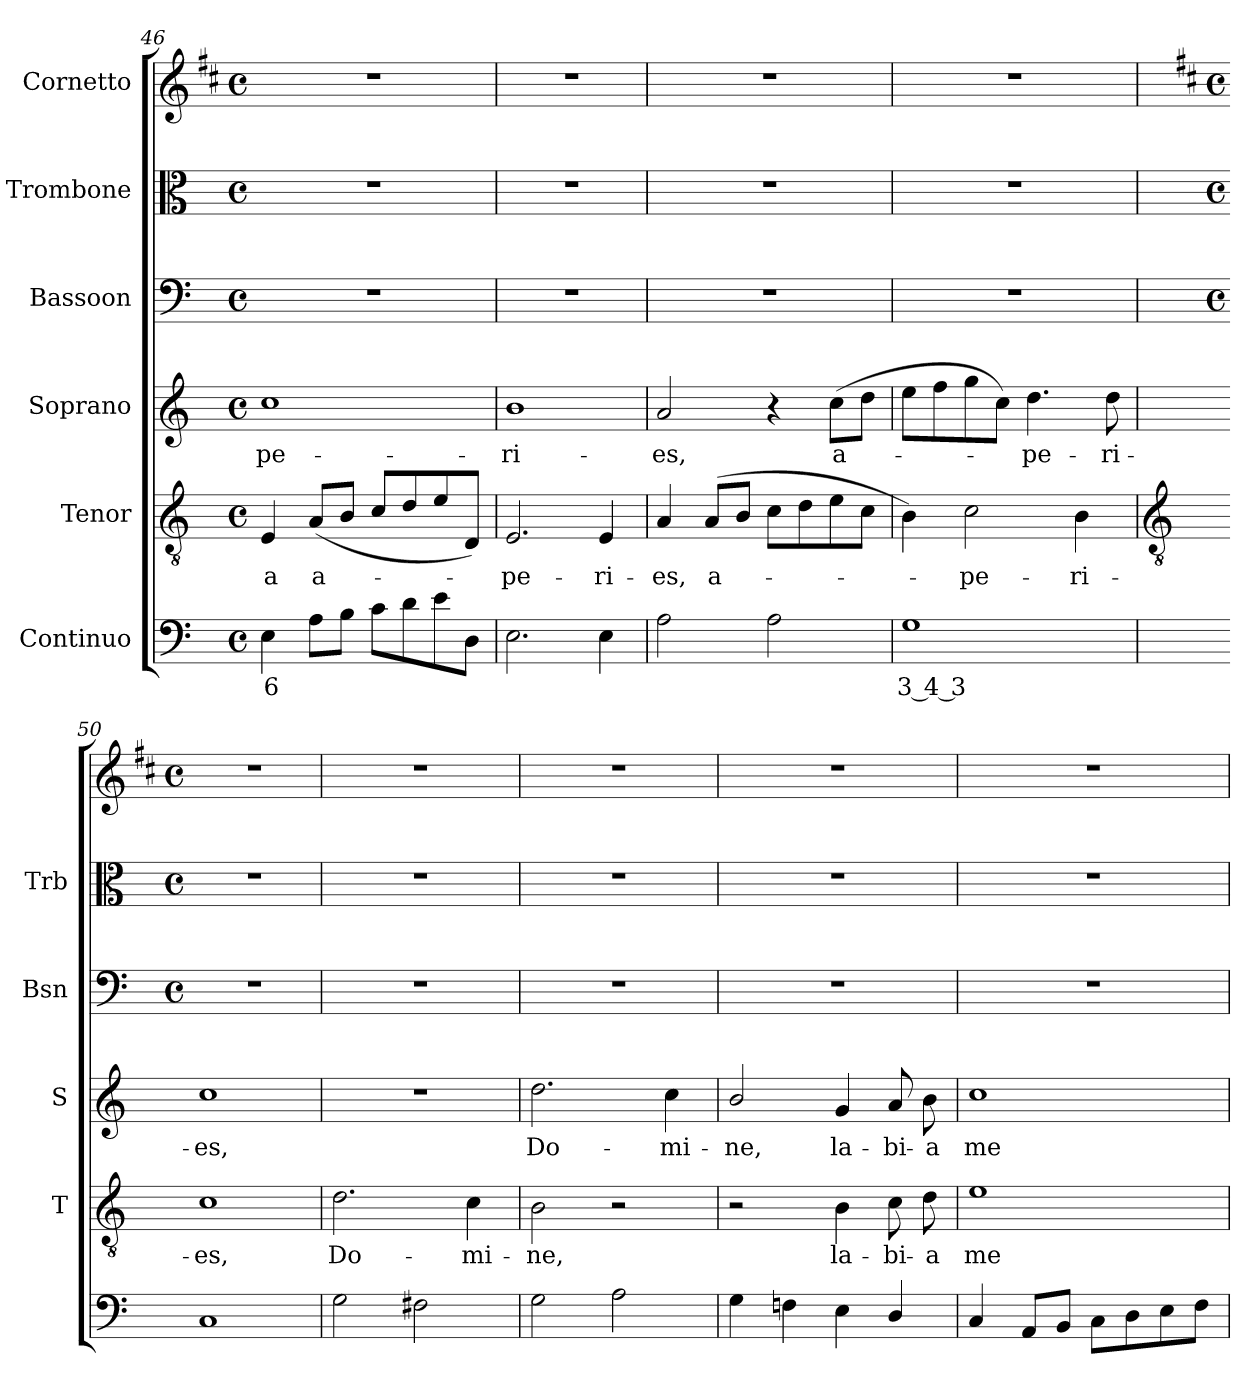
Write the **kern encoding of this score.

**kern	**text	**kern	**text	**kern	**text	**kern	**kern	**kern
*part6	*part6	*part5	*part5	*part4	*part4	*part3	*part2	*part1
*staff6	*staff6	*staff5	*staff5	*staff4	*staff4	*staff3	*staff2	*staff1
*I"Continuo	*	*I"Tenor	*	*I"Soprano	*	*I"Bassoon	*I"Trombone	*I"Cornetto
*	*	*I'T	*	*I'S	*	*I'Bsn	*I'Trb	*
*clefF4	*	*clefGv2	*	*clefG2	*	*clefF4	*clefC3	*clefG2
*	*	*	*	*	*	*	*	*ITrd1c2
*k[]	*	*k[]	*	*k[]	*	*k[]	*k[]	*k[]
*C:	*	*C:	*	*C:	*	*C:	*C:	*C:
*M4/4	*	*M4/4	*	*M4/4	*	*M4/4	*M4/4	*M4/4
*met(c)	*	*met(c)	*	*met(c)	*	*met(c)	*met(c)	*met(c)
=46	=46	=46	=46	=46	=46	=46	=46	=46
!	!LO:LY:b	!	!LO:LY:b	!	!LO:LY:b	!	!	!
4E	6	4E	-a	1cc	pe-	1r	1r	1r
!	!	!	!LO:LY:b	!	!	!	!	!
8AL	.	(<8AL	a-	.	.	.	.	.
8BJ	.	8BJ	.	.	.	.	.	.
8cL	.	8cL	.	.	.	.	.	.
8d	.	8d	.	.	.	.	.	.
8e	.	8e	.	.	.	.	.	.
8DJ	.	8DJ)	.	.	.	.	.	.
=47	=47	=47	=47	=47	=47	=47	=47	=47
!	!	!	!LO:LY:b	!	!LO:LY:b	!	!	!
2.E	.	2.E	pe-	1b	-ri-	1r	1r	1r
!	!	!	!LO:LY:b	!	!	!	!	!
4E	.	4E	-ri-	.	.	.	.	.
=48	=48	=48	=48	=48	=48	=48	=48	=48
!	!	!	!LO:LY:b	!	!LO:LY:b	!	!	!
2A\	.	4A	-es,	2a	-es,	1r	1r	1r
!	!	!	!LO:LY:b	!	!	!	!	!
.	.	(<8AL	a-	.	.	.	.	.
.	.	8BJ	.	.	.	.	.	.
2A\	.	8cL	.	4r	.	.	.	.
.	.	8d	.	.	.	.	.	.
!	!	!	!	!	!LO:LY:b	!	!	!
.	.	8e	.	(>8ccL	a-	.	.	.
.	.	8cJ	.	8ddJ	.	.	.	.
=49	=49	=49	=49	=49	=49	=49	=49	=49
!	!LO:LY:b	!	!	!	!	!	!	!
1G	3 4 3	4B)	.	8eeL	.	1r	1r	1r
.	.	.	.	8ff	.	.	.	.
!	!	!	!LO:LY:b	!	!	!	!	!
.	.	2c	pe-	8gg	.	.	.	.
.	.	.	.	8ccJ)	.	.	.	.
!	!	!	!	!	!LO:LY:b	!	!	!
.	.	.	.	4.dd	pe-	.	.	.
!	!	!	!LO:LY:b	!	!	!	!	!
.	.	4B	-ri-	.	.	.	.	.
!	!	!	!	!	!LO:LY:b	!	!	!
.	.	.	.	8dd	-ri-	.	.	.
!!LO:LB:g=z
=50	=50	=50	=50	=50	=50	=50	=50	=50
*	*	*clefGv2	*	*	*	*	*	*
*	*	*	*	*	*	*k[]	*k[]	*k[]
*	*	*	*	*	*	*C:	*C:	*C:
*	*	*	*	*	*	*M4/4	*M4/4	*M4/4
*	*	*	*	*	*	*met(c)	*met(c)	*met(c)
!	!	!	!LO:LY:b	!	!LO:LY:b	!	!	!
1C	.	1c	-es,	1cc	-es,	1r	1r	1r
=51	=51	=51	=51	=51	=51	=51	=51	=51
!	!	!	!LO:LY:b	!	!	!	!	!
2G	.	2.d	Do-	1r	.	1r	1r	1r
2F#X	.	.	.	.	.	.	.	.
!	!	!	!LO:LY:b	!	!	!	!	!
.	.	4c	-mi-	.	.	.	.	.
=52	=52	=52	=52	=52	=52	=52	=52	=52
!	!	!	!LO:LY:b	!	!LO:LY:b	!	!	!
2G	.	2B	-ne,	2.dd	Do-	1r	1r	1r
2A	.	2r	.	.	.	.	.	.
!	!	!	!	!	!LO:LY:b	!	!	!
.	.	.	.	4cc	-mi-	.	.	.
=53	=53	=53	=53	=53	=53	=53	=53	=53
!	!	!	!	!	!LO:LY:b	!	!	!
4G	.	2r	.	2b/	-ne,	1r	1r	1r
4Fn	.	.	.	.	.	.	.	.
!	!	!	!LO:LY:b	!	!LO:LY:b	!	!	!
4E	.	4B	la-	4g	la-	.	.	.
!	!	!	!LO:LY:b	!	!LO:LY:b	!	!	!
4D/	.	8c	-bi-	8a	-bi-	.	.	.
!	!	!	!LO:LY:b	!	!LO:LY:b	!	!	!
.	.	8d	-a	8b	-a	.	.	.
=54	=54	=54	=54	=54	=54	=54	=54	=54
!	!	!	!LO:LY:b	!	!LO:LY:b	!	!	!
4C	.	1e	me-	1cc	me-	1r	1r	1r
8AAL	.	.	.	.	.	.	.	.
8BBJ	.	.	.	.	.	.	.	.
8CL	.	.	.	.	.	.	.	.
8D	.	.	.	.	.	.	.	.
8E	.	.	.	.	.	.	.	.
8FJ	.	.	.	.	.	.	.	.
=	=	=	=	=	=	=	=	=
*-	*-	*-	*-	*-	*-	*-	*-	*-
